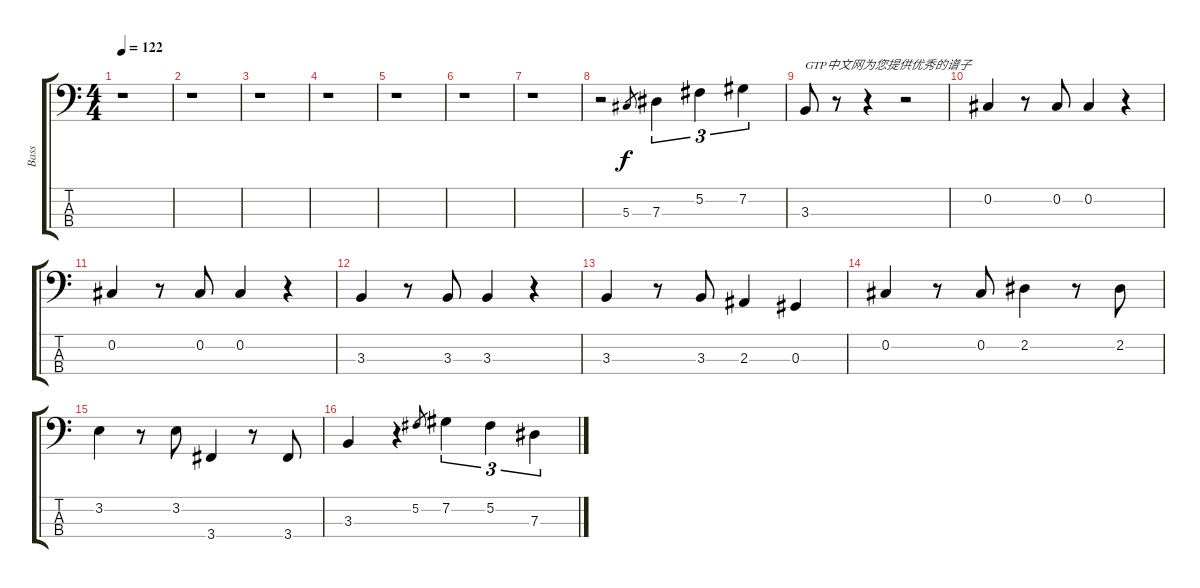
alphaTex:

\track ("Bass" "Bass") {instrument electricbasspick}
\staff {score tabs}
\tuning (Gb2 Db2 Ab1 Eb1) {hide}
\ts (4 4)
\tempo 122
\clef f4
\ks c
r.1{dy f instrument electricbasspick} |
r.1 |
r.1 |
r.1 |
r.1 |
r.1 |
r.1 |
r.2 5.3.8{gr} 7.3.4{tu (3 2)} 5.2.4{tu (3 2)} 7.2.4{tu (3 2)} |
3.3.8{txt "GTP中文网为您提供优秀的谱子"} r.8 r.4 r.2 |
0.2.4 r.8 0.2.8 0.2.4 r.4 |
0.2.4 r.8 0.2.8 0.2.4 r.4 |
3.3.4 r.8 3.3.8 3.3.4 r.4 |
3.3.4 r.8 3.3.8 2.3.4 0.3.4 |
0.2.4 r.8 0.2.8 2.2.4 r.8 2.2.8 |
3.2.4 r.8 3.2.8 3.4.4 r.8 3.4.8 |
3.3.4 r.4 5.2.8{gr} 7.2.4{tu (3 2)} 5.2.4{tu (3 2)} 7.3.4{tu (3 2)}
